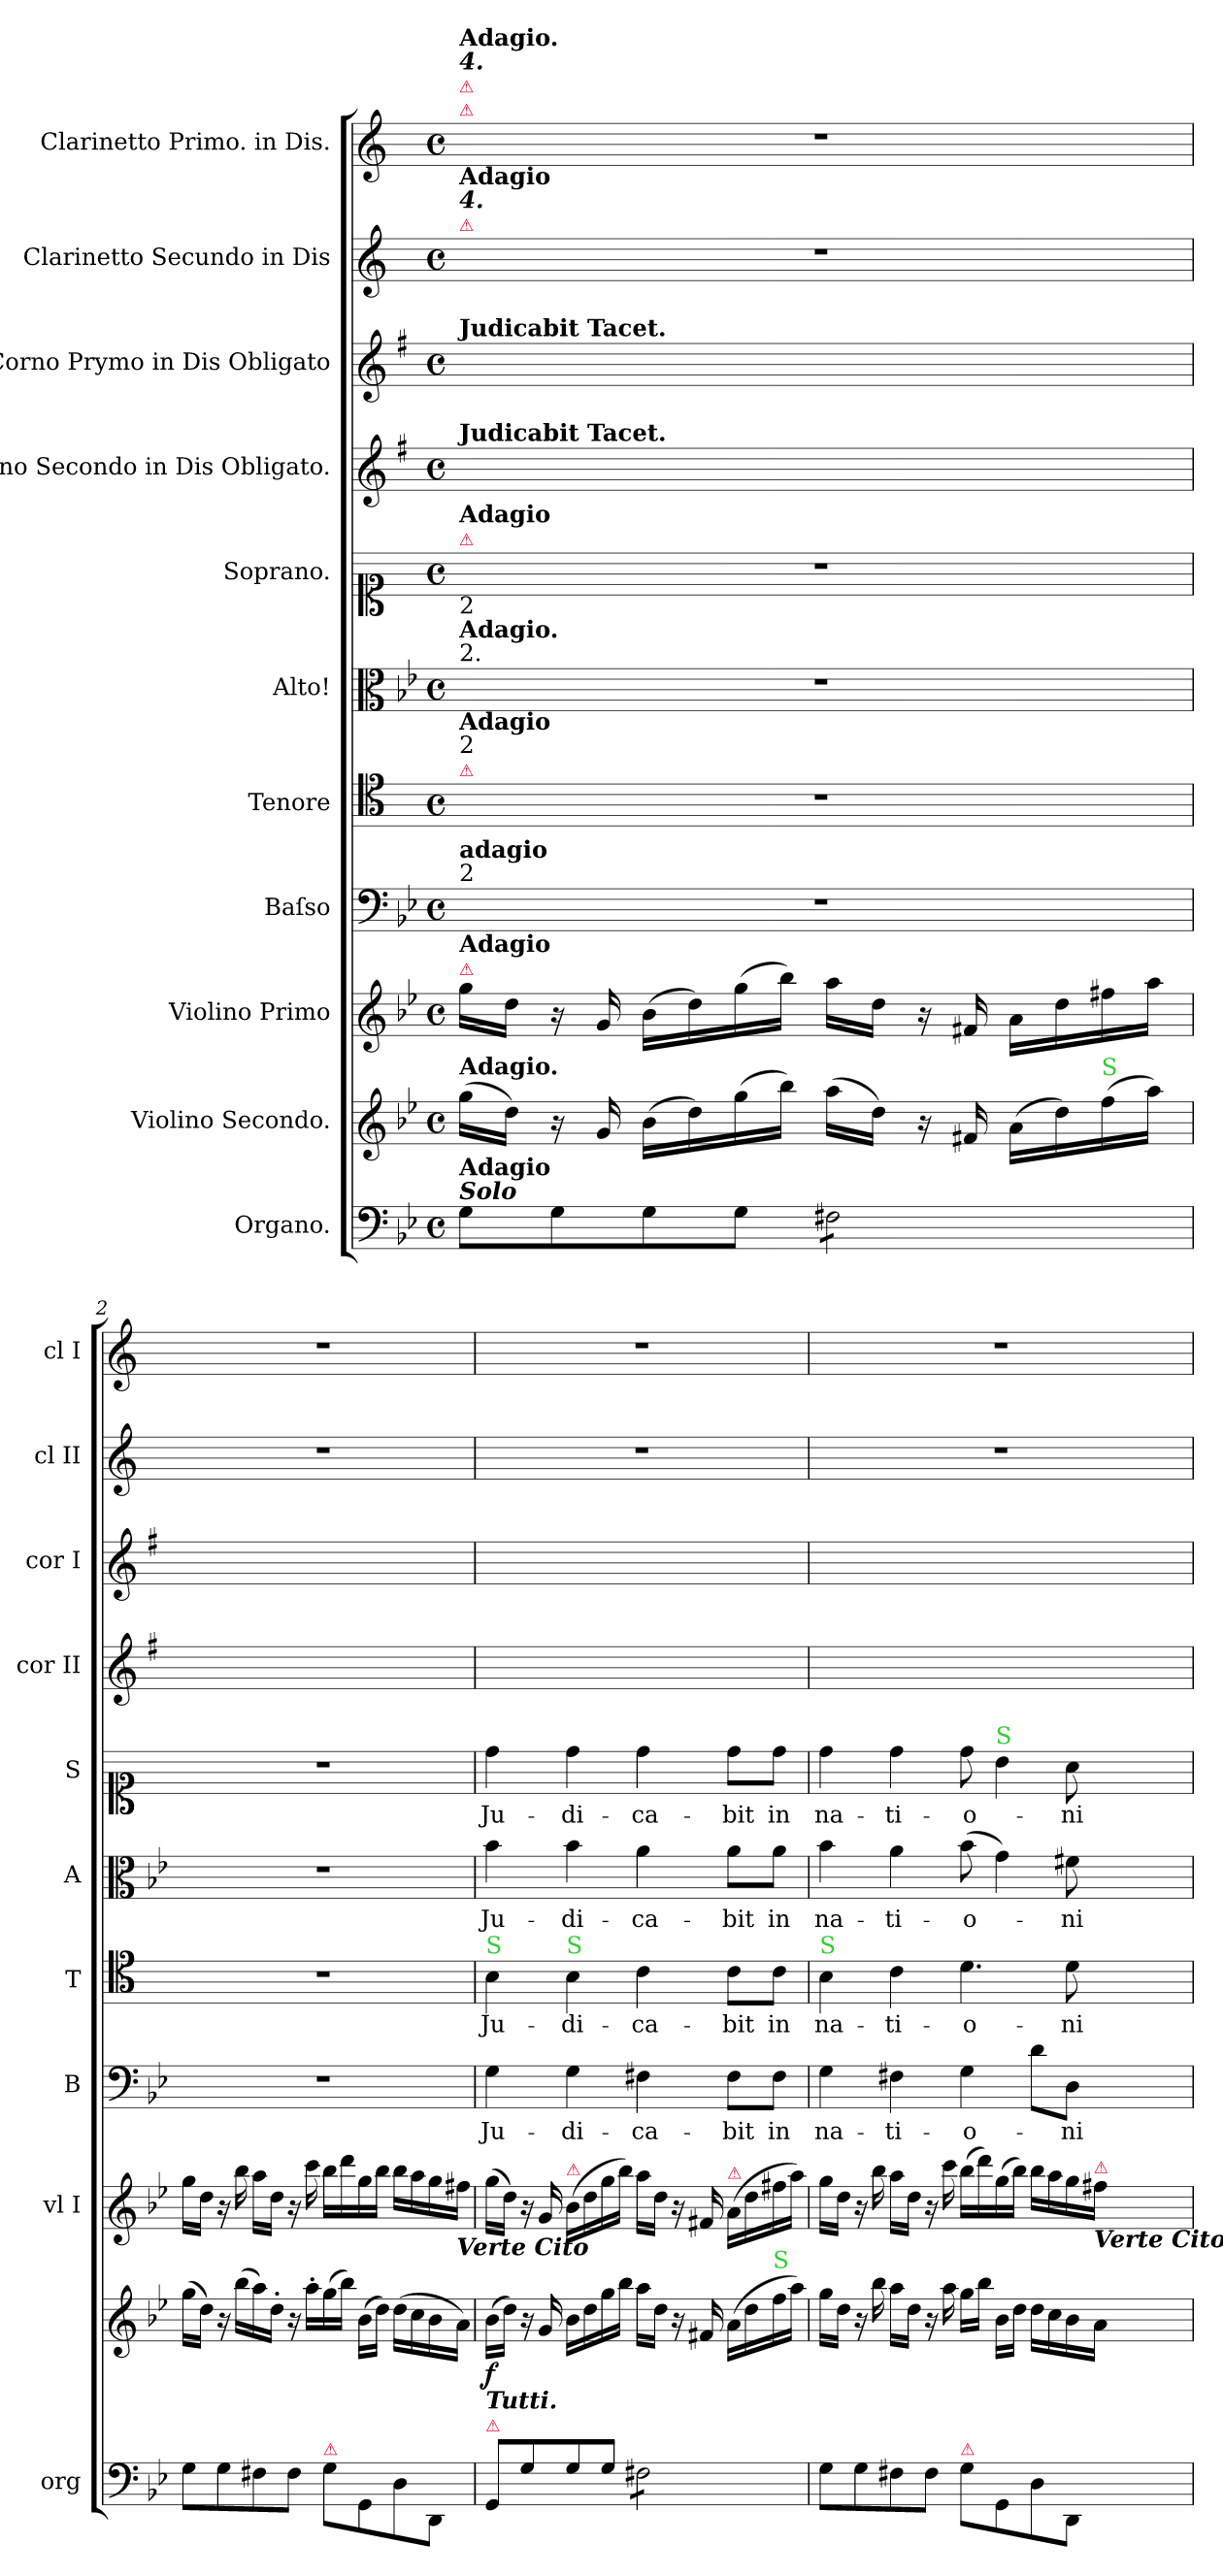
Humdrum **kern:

**kern	**kern	**dynam	**kern	**kern	**text	**kern	**text	**kern	**text	**kern	**text	**kern	**kern	**kern	**kern
*part11	*part10	*part10	*part9	*part8	*part8	*part7	*part7	*part6	*part6	*part5	*part5	*part4	*part3	*part2	*part1
*staff11	*staff10	*staff10	*staff9	*staff8	*staff8	*staff7	*staff7	*staff6	*staff6	*staff5	*staff5	*staff4	*staff3	*staff2	*staff1
*I"Organo.	*I"Violino Secondo.	*	*I"Violino Primo	*I"Baſso	*	*I"Tenore	*	*I"Alto!	*	*I"Soprano.	*	*I"Corno Secondo in Dis Obligato.	*I"Corno Prymo in Dis Obligato	*I"Clarinetto Secundo in Dis	*I"Clarinetto Primo. in Dis.
*I'org	*	*	*I'vl I	*I'B	*	*I'T	*	*I'A	*	*I'S	*	*I'cor II	*I'cor I	*I'cl II	*I'cl I
*clefF4	*clefG2	*	*clefG2	*clefF4	*	*clefC4	*	*clefC3	*	*clefC1	*	*clefG2	*clefG2	*clefG2	*clefG2
*	*	*	*	*	*	*	*	*	*	*	*	*ITrd5c9	*ITrd5c9	*ITrd1c2	*ITrd1c2
*k[b-e-]	*k[b-e-]	*	*k[b-e-]	*k[b-e-]	*	*k[]	*	*k[b-e-]	*	*k[]	*	*k[b-e-]	*k[b-e-]	*k[b-e-]	*k[b-e-]
*g:	*g:	*	*g:	*g:	*	*	*	*g:	*	*	*	*g:	*g:	*g:	*g:
*M4/4	*M4/4	*	*M4/4	*M4/4	*	*M4/4	*	*M4/4	*	*M4/4	*	*M4/4	*M4/4	*M4/4	*M4/4
*met(c)	*met(c)	*	*met(c)	*met(c)	*	*met(c)	*	*met(c)	*	*met(c)	*	*met(c)	*met(c)	*met(c)	*met(c)
=1	=1	=1	=1	=1	=1	=1	=1	=1	=1	=1	=1	=1	=1	=1	=1
!	!	!	!	!	!	!	!	!	!	!	!	!	!	!	!LO:TX:a:color=crimson:t=⚠
!	!	!	!	!	!	!	!	!	!	!	!	!	!	!	!LO:TX:a:color=crimson:t=⚠
!	!	!	!	!	!	!	!	!	!	!	!	!	!	!	!LO:TX:a:Bi:t=4.
!	!	!	!	!	!	!	!	!	!	!	!	!	!	!	!LO:TX:a:B:t=Adagio.
!	!	!	!	!	!	!	!	!	!	!	!	!	!	!LO:TX:a:color=crimson:t=⚠	!
!	!	!	!	!	!	!	!	!	!	!	!	!	!	!LO:TX:a:Bi:t=4.	!
!	!	!	!	!	!	!	!	!	!	!	!	!	!	!LO:TX:a:B:t=Adagio	!
!	!	!	!	!	!	!	!	!	!	!	!	!	!LO:TX:a:B:t=Judicabit Tacet.	!	!
!	!	!	!	!	!	!	!	!	!	!	!	!LO:TX:a:B:t=Judicabit Tacet.	!	!	!
!	!	!	!	!	!	!	!	!	!	!LO:TX:a:color=crimson:t=⚠	!	!	!	!	!
!	!	!	!	!	!	!	!	!	!	!LO:TX:b:t=2	!	!	!	!	!
!	!	!	!	!	!	!	!	!	!	!LO:TX:a:B:t=Adagio	!	!	!	!	!
!	!	!	!	!	!	!	!	!LO:TX:a:t=2.	!	!	!	!	!	!	!
!	!	!	!	!	!	!	!	!LO:TX:a:B:t=Adagio.	!	!	!	!	!	!	!
!	!	!	!	!	!	!LO:TX:a:color=crimson:t=⚠	!	!	!	!	!	!	!	!	!
!	!	!	!	!	!	!LO:TX:a:t=2	!	!	!	!	!	!	!	!	!
!	!	!	!	!	!	!LO:TX:a:B:t=Adagio	!	!	!	!	!	!	!	!	!
!	!	!	!	!LO:TX:a:t=2	!	!	!	!	!	!	!	!	!	!	!
!	!	!	!	!LO:TX:a:B:t=adagio	!	!	!	!	!	!	!	!	!	!	!
!	!	!	!LO:TX:a:color=crimson:t=⚠	!	!	!	!	!	!	!	!	!	!	!	!
!	!	!	!LO:TX:a:B:t=Adagio	!	!	!	!	!	!	!	!	!	!	!	!
!	!LO:TX:a:B:t=Adagio.	!	!	!	!	!	!	!	!	!	!	!	!	!	!
!LO:TX:a:Bi:t=Solo	!	!	!	!	!	!	!	!	!	!	!	!	!	!	!
!LO:TX:a:B:t=Adagio	!	!	!	!	!	!	!	!	!	!	!	!	!	!	!
8G\L	(16gg\LL	.	16gg\LL	1r	.	1r	.	1r	.	1r	.	1ryy	1ryy	1r	1r
.	16dd\JJ)	.	16dd\JJ	.	.	.	.	.	.	.	.	.	.	.	.
8G\	16r	.	16r	.	.	.	.	.	.	.	.	.	.	.	.
.	16g/	.	16g/	.	.	.	.	.	.	.	.	.	.	.	.
8G\	(16b-\LL	.	(16b-\LL	.	.	.	.	.	.	.	.	.	.	.	.
.	16dd\)	.	16dd\)	.	.	.	.	.	.	.	.	.	.	.	.
8G\J	(16gg\	.	(16gg\	.	.	.	.	.	.	.	.	.	.	.	.
.	16bb-\JJ)	.	16bb-\JJ)	.	.	.	.	.	.	.	.	.	.	.	.
*tremolo	*	*	*	*	*	*	*	*	*	*	*	*	*	*	*
8F#X\L	(16aa\LL	.	16aa\LL	.	.	.	.	.	.	.	.	.	.	.	.
.	16dd\JJ)	.	16dd\JJ	.	.	.	.	.	.	.	.	.	.	.	.
8F#X\	16r	.	16r	.	.	.	.	.	.	.	.	.	.	.	.
.	16f#X/	.	16f#X/	.	.	.	.	.	.	.	.	.	.	.	.
8F#X\	(16a\LL	.	16a\LL	.	.	.	.	.	.	.	.	.	.	.	.
.	16dd\)	.	16dd\	.	.	.	.	.	.	.	.	.	.	.	.
!	!LO:TX:a:color=limegreen:t=S	!	!	!	!	!	!	!	!	!	!	!	!	!	!
8F#X\J	(16ff\	.	16ff#X\	.	.	.	.	.	.	.	.	.	.	.	.
*Xtremolo	*	*	*	*	*	*	*	*	*	*	*	*	*	*	*
.	16aa\JJ)	.	16aa\JJ	.	.	.	.	.	.	.	.	.	.	.	.
=2	=2	=2	=2	=2	=2	=2	=2	=2	=2	=2	=2	=2	=2	=2	=2
8G\L	(16gg\LL	.	16gg\LL	1r	.	1r	.	1r	.	1r	.	1ryy	1ryy	1r	1r
.	16dd\JJ)	.	16dd\JJ	.	.	.	.	.	.	.	.	.	.	.	.
8G\	16r	.	16r	.	.	.	.	.	.	.	.	.	.	.	.
.	(16bb-\LL	.	16bb-\	.	.	.	.	.	.	.	.	.	.	.	.
8F#X\	16aa\)	.	16aa\LL	.	.	.	.	.	.	.	.	.	.	.	.
.	16dd'\JJ	.	16dd\JJ	.	.	.	.	.	.	.	.	.	.	.	.
8F#\J	16r	.	16r	.	.	.	.	.	.	.	.	.	.	.	.
.	16aa'\LL	.	16ccc\	.	.	.	.	.	.	.	.	.	.	.	.
!LO:TX:a:color=crimson:t=⚠	!	!	!	!	!	!	!	!	!	!	!	!	!	!	!
8G\L	(16gg\	.	16bb-\LL	.	.	.	.	.	.	.	.	.	.	.	.
.	16bb-\JJ)	.	16ddd\	.	.	.	.	.	.	.	.	.	.	.	.
8GG\	(16b-\LL	.	16gg\	.	.	.	.	.	.	.	.	.	.	.	.
.	16dd\JJ)	.	16bb-\JJ	.	.	.	.	.	.	.	.	.	.	.	.
8D\	(16dd\LL	.	16bb-\LL	.	.	.	.	.	.	.	.	.	.	.	.
.	16cc\	.	16aa\	.	.	.	.	.	.	.	.	.	.	.	.
8DD\J	16b-\	.	16gg\	.	.	.	.	.	.	.	.	.	.	.	.
!	!	!	!LO:TX:b:Bi:t=Verte Cito	!	!	!	!	!	!	!	!	!	!	!	!
.	16a\JJ)	.	16ff#X\JJ	.	.	.	.	.	.	.	.	.	.	.	.
=3	=3	=3	=3	=3	=3	=3	=3	=3	=3	=3	=3	=3	=3	=3	=3
!	!	!	!	!	!	!LO:TX:a:color=limegreen:t=S	!	!	!	!	!	!	!	!	!
!LO:TX:a:color=crimson:t=⚠	!	!	!	!	!	!	!	!	!	!	!	!	!	!	!
!LO:TX:a:Bi:t=Tutti.	!	!	!	!	!	!	!	!	!	!	!	!	!	!	!
8GG/L	(16b-\LL	f	(16gg\LL	4G\	Ju-	4B\	Ju-	4b-\	Ju-	4dd\	Ju-	1ryy	1ryy	1r	1r
.	16dd\JJ)	.	16dd\JJ)	.	.	.	.	.	.	.	.	.	.	.	.
8G/	16r	.	16r	.	.	.	.	.	.	.	.	.	.	.	.
.	16g/	.	16g/	.	.	.	.	.	.	.	.	.	.	.	.
!	!	!	!	!	!	!LO:TX:a:color=limegreen:t=S	!	!	!	!	!	!	!	!	!
!	!	!	!LO:TX:a:color=crimson:t=⚠	!	!	!	!	!	!	!	!	!	!	!	!
8G/	16b-\LL	.	(16b-\LL	4G\	-di-	4B\	-di-	4b-\	-di-	4dd\	-di-	.	.	.	.
.	16dd\	.	16dd\	.	.	.	.	.	.	.	.	.	.	.	.
8G/J	16gg\	.	16gg\	.	.	.	.	.	.	.	.	.	.	.	.
.	16bb-\JJ	.	16bb-\JJ)	.	.	.	.	.	.	.	.	.	.	.	.
*tremolo	*	*	*	*	*	*	*	*	*	*	*	*	*	*	*
8F#X\L	16aa\LL	.	16aa\LL	4F#X\	-ca-	4c\	-ca-	4a\	-ca-	4dd\	-ca-	.	.	.	.
.	16dd\JJ	.	16dd\JJ	.	.	.	.	.	.	.	.	.	.	.	.
8F#X\	16r	.	16r	.	.	.	.	.	.	.	.	.	.	.	.
.	16f#X/	.	16f#X/	.	.	.	.	.	.	.	.	.	.	.	.
!	!	!	!LO:TX:a:color=crimson:t=⚠	!	!	!	!	!	!	!	!	!	!	!	!
8F#X\	(16a\LL	.	(16a\LL	8F#\L	-bit	8c\L	-bit	8a\L	-bit	8dd\L	-bit	.	.	.	.
.	16dd\	.	16dd\	.	.	.	.	.	.	.	.	.	.	.	.
!	!LO:TX:a:color=limegreen:t=S	!	!	!	!	!	!	!	!	!	!	!	!	!	!
8F#X\J	16ff\	.	16ff#X\	8F#\J	in	8c\J	in	8a\J	in	8dd\J	in	.	.	.	.
*Xtremolo	*	*	*	*	*	*	*	*	*	*	*	*	*	*	*
.	16aa\JJ)	.	16aa\JJ)	.	.	.	.	.	.	.	.	.	.	.	.
=4	=4	=4	=4	=4	=4	=4	=4	=4	=4	=4	=4	=4	=4	=4	=4
!	!	!	!	!	!	!LO:TX:a:color=limegreen:t=S	!	!	!	!	!	!	!	!	!
8G\L	16gg\LL	.	16gg\LL	4G\	na-	4B\	na-	4b-\	na-	4dd\	na-	1ryy	1ryy	1r	1r
.	16dd\JJ	.	16dd\JJ	.	.	.	.	.	.	.	.	.	.	.	.
8G\	16r	.	16r	.	.	.	.	.	.	.	.	.	.	.	.
.	16bb-\	.	16bb-\	.	.	.	.	.	.	.	.	.	.	.	.
8F#X\	16aa\LL	.	16aa\LL	4F#X\	-ti-	4c\	-ti-	4a\	-ti-	4dd\	-ti-	.	.	.	.
.	16dd\JJ	.	16dd\JJ	.	.	.	.	.	.	.	.	.	.	.	.
8F#\J	16r	.	16r	.	.	.	.	.	.	.	.	.	.	.	.
.	16aa\	.	16ccc\	.	.	.	.	.	.	.	.	.	.	.	.
!LO:TX:a:color=crimson:t=⚠	!	!	!	!	!	!	!	!	!	!	!	!	!	!	!
8G\L	16gg\LL	.	(16bb-\LL	4G\	-o-	4.d\	-o-	(8b-\	-o-	8dd\	-o-	.	.	.	.
.	16bb-\JJ	.	16ddd\)	.	.	.	.	.	.	.	.	.	.	.	.
!	!	!	!	!	!	!	!	!	!	!LO:TX:a:color=limegreen:t=S	!	!	!	!	!
8GG\	16b-\LL	.	(16gg\	.	.	.	.	4g\)	.	4b\	.	.	.	.	.
.	16dd\JJ	.	16bb-\JJ)	.	.	.	.	.	.	.	.	.	.	.	.
8D\	16dd\LL	.	16bb-\LL	8d\L	.	.	.	.	.	.	.	.	.	.	.
.	16cc\	.	16aa\	.	.	.	.	.	.	.	.	.	.	.	.
8DD\J	16b-\	.	16gg\	8D\J	-ni-	8d\	-ni-	8f#X\	-ni-	8a\	-ni-	.	.	.	.
!	!	!	!LO:TX:a:color=crimson:t=⚠	!	!	!	!	!	!	!	!	!	!	!	!
!	!	!	!LO:TX:b:Bi:t=Verte Cito	!	!	!	!	!	!	!	!	!	!	!	!
.	16a\JJ	.	16ff#X\JJ	.	.	.	.	.	.	.	.	.	.	.	.
=	=	=	=	=	=	=	=	=	=	=	=	=	=	=	=
*-	*-	*-	*-	*-	*-	*-	*-	*-	*-	*-	*-	*-	*-	*-	*-
